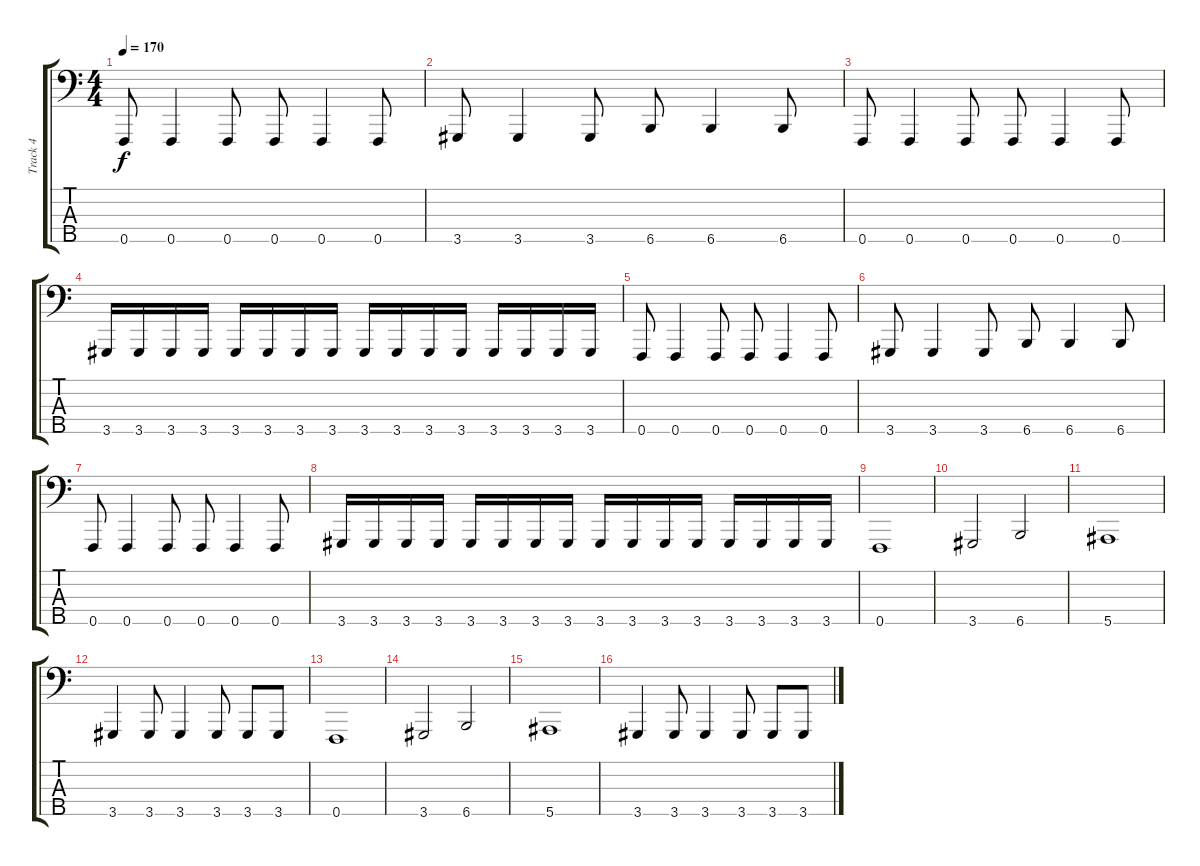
\track ("Track 4" "Track 4") {instrument electricbasspick}
\staff {score tabs}
\tuning (Eb2 Bb1 F1 C1 F0) {hide}
\ts (4 4)
\tempo 170
\clef f4
\ks c
0.5.8{dy f} 0.5.4 0.5.8 0.5.8 0.5.4 0.5.8 |
3.5.8 3.5.4 3.5.8 6.5.8 6.5.4 6.5.8 |
0.5.8 0.5.4 0.5.8 0.5.8 0.5.4 0.5.8 |
3.5.16 3.5.16 3.5.16 3.5.16 3.5.16 3.5.16 3.5.16 3.5.16 3.5.16 3.5.16 3.5.16 3.5.16 3.5.16 3.5.16 3.5.16 3.5.16 |
0.5.8 0.5.4 0.5.8 0.5.8 0.5.4 0.5.8 |
3.5.8 3.5.4 3.5.8 6.5.8 6.5.4 6.5.8 |
0.5.8 0.5.4 0.5.8 0.5.8 0.5.4 0.5.8 |
3.5.16 3.5.16 3.5.16 3.5.16 3.5.16 3.5.16 3.5.16 3.5.16 3.5.16 3.5.16 3.5.16 3.5.16 3.5.16 3.5.16 3.5.16 3.5.16 |
0.5.1 |
3.5.2 6.5.2 |
5.5.1 |
3.5.4 3.5.8 3.5.4 3.5.8 3.5.8 3.5.8 |
0.5.1 |
3.5.2 6.5.2 |
5.5.1 |
3.5.4 3.5.8 3.5.4 3.5.8 3.5.8 3.5.8
